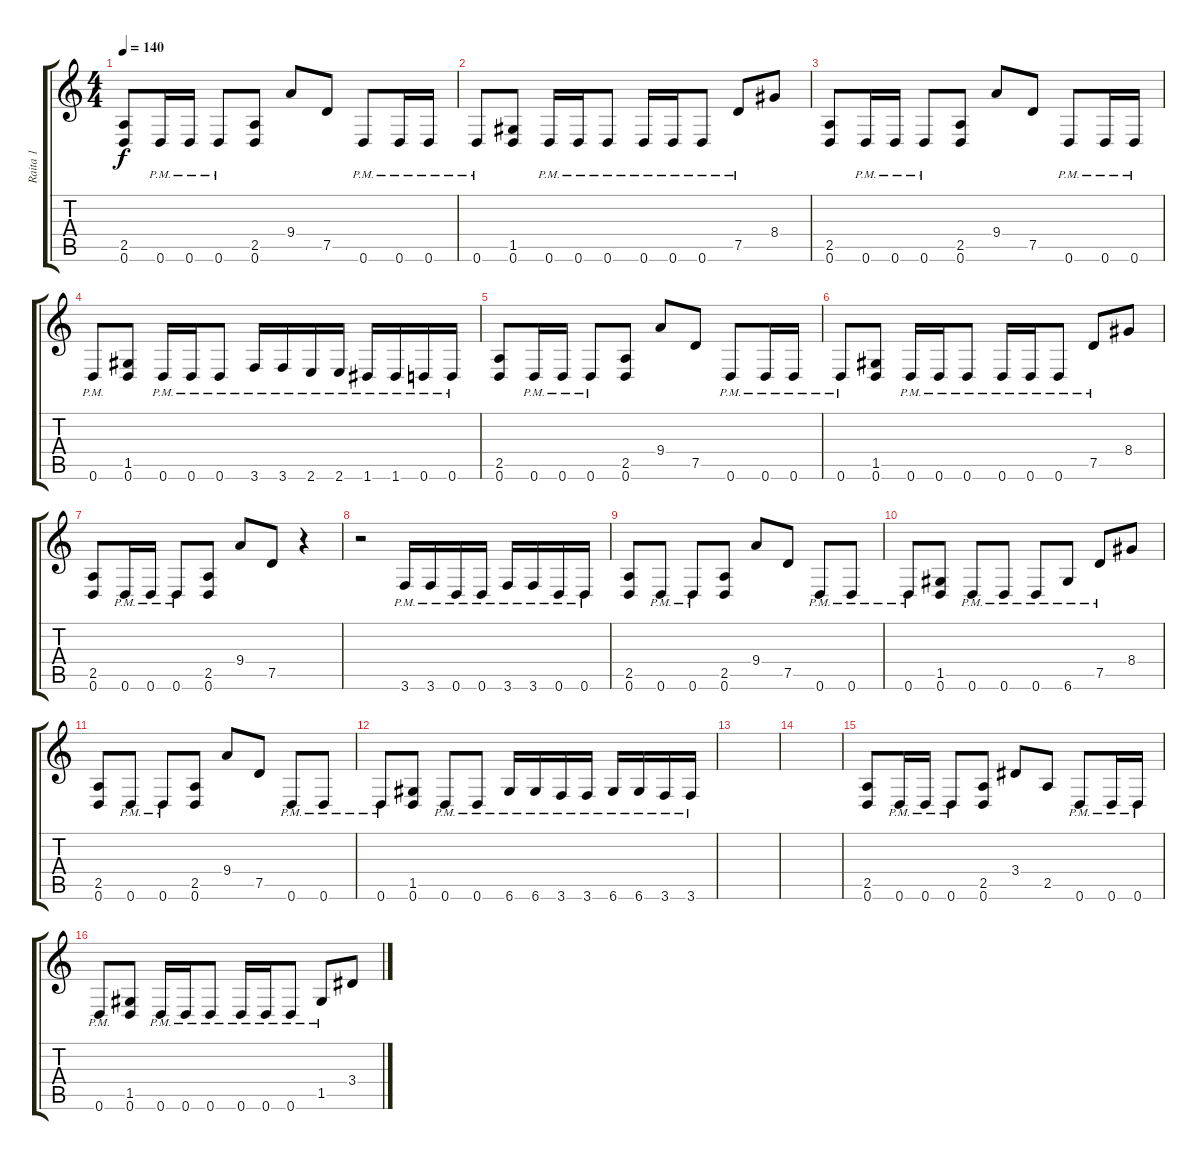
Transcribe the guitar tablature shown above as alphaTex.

\track ("Raita 1" "Raita 1") {instrument distortionguitar}
\staff {score tabs}
\tuning (D4 A3 F3 C3 G2 D2) {hide}
\ts (4 4)
\tempo 140
\clef g2
\ks c
(2.5 0.6).8{dy f} 0.6{pm}.16 0.6{pm}.16 0.6{pm}.8 (2.5 0.6).8 9.4.8 7.5.8 0.6{pm}.8 0.6{pm}.16 0.6{pm}.16 |
0.6{pm}.8 (1.5 0.6).8 0.6{pm}.16 0.6{pm}.16 0.6{pm}.8 0.6{pm}.16 0.6{pm}.16 0.6{pm}.8 7.5{pm}.8 8.4.8 |
(2.5 0.6).8 0.6{pm}.16 0.6{pm}.16 0.6{pm}.8 (2.5 0.6).8 9.4.8 7.5.8 0.6{pm}.8 0.6{pm}.16 0.6{pm}.16 |
0.6{pm}.8 (1.5 0.6).8 0.6{pm}.16 0.6{pm}.16 0.6{pm}.8 3.6{pm}.16 3.6{pm}.16 2.6{pm}.16 2.6{pm}.16 1.6{pm}.16 1.6{pm}.16 0.6{pm}.16 0.6{pm}.16 |
(2.5 0.6).8 0.6{pm}.16 0.6{pm}.16 0.6{pm}.8 (2.5 0.6).8 9.4.8 7.5.8 0.6{pm}.8 0.6{pm}.16 0.6{pm}.16 |
0.6{pm}.8 (1.5 0.6).8 0.6{pm}.16 0.6{pm}.16 0.6{pm}.8 0.6{pm}.16 0.6{pm}.16 0.6{pm}.8 7.5{pm}.8 8.4.8 |
(2.5 0.6).8 0.6{pm}.16 0.6{pm}.16 0.6{pm}.8 (2.5 0.6).8 9.4.8 7.5.8 r.4 |
r.2 3.6{pm}.16 3.6{pm}.16 0.6{pm}.16 0.6{pm}.16 3.6{pm}.16 3.6{pm}.16 0.6{pm}.16 0.6{pm}.16 |
(2.5 0.6).8 0.6{pm}.8 0.6{pm}.8 (2.5 0.6).8 9.4.8 7.5.8 0.6{pm}.8 0.6{pm}.8 |
0.6{pm}.8 (1.5 0.6).8 0.6{pm}.8 0.6{pm}.8 0.6{pm}.8 6.6{pm}.8 7.5{pm}.8 8.4.8 |
(2.5 0.6).8 0.6{pm}.8 0.6{pm}.8 (2.5 0.6).8 9.4.8 7.5.8 0.6{pm}.8 0.6{pm}.8 |
0.6{pm}.8 (1.5 0.6).8 0.6{pm}.8 0.6{pm}.8 6.6{pm}.16 6.6{pm}.16 3.6{pm}.16 3.6{pm}.16 6.6{pm}.16 6.6{pm}.16 3.6{pm}.16 3.6{pm}.16 |
|
|
(2.5 0.6).8 0.6{pm}.16 0.6{pm}.16 0.6{pm}.8 (2.5 0.6).8 3.4.8 2.5.8 0.6{pm}.8 0.6{pm}.16 0.6{pm}.16 |
0.6{pm}.8 (1.5 0.6).8 0.6{pm}.16 0.6{pm}.16 0.6{pm}.8 0.6{pm}.16 0.6{pm}.16 0.6{pm}.8 1.5{pm}.8 3.4.8
